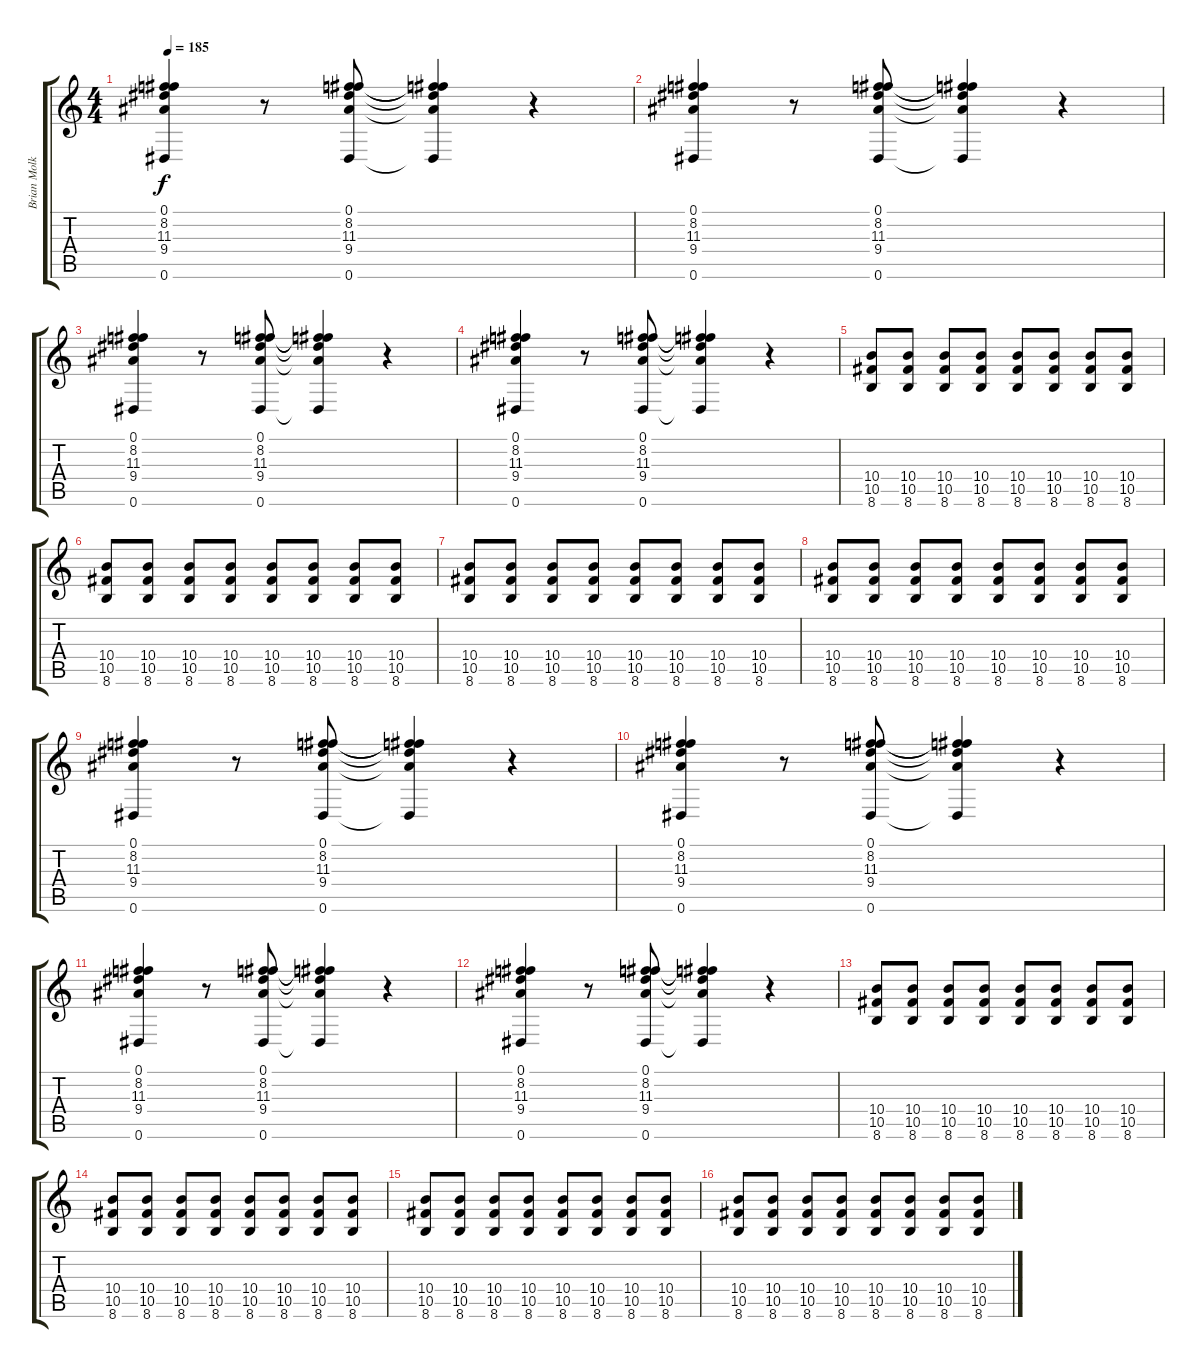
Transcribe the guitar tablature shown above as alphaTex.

\track ("Brian Molko" "Brian Molk") {instrument overdrivenguitar}
\staff {score tabs}
\tuning (Eb4 Bb3 Gb3 Db3 Ab2 Eb2) {hide}
\ts (4 4)
\tempo 185
\clef g2
\ks c
(0.1 8.2 11.3 9.4 0.6).4{dy f} r.8 (0.1 8.2 11.3 9.4 0.6).8 (0.1{t} 8.2{t} 11.3{t} 9.4{t} 0.6{t}).4 r.4 |
(0.1 8.2 11.3 9.4 0.6).4 r.8 (0.1 8.2 11.3 9.4 0.6).8 (0.1{t} 8.2{t} 11.3{t} 9.4{t} 0.6{t}).4 r.4 |
(0.1 8.2 11.3 9.4 0.6).4 r.8 (0.1 8.2 11.3 9.4 0.6).8 (0.1{t} 8.2{t} 11.3{t} 9.4{t} 0.6{t}).4 r.4 |
(0.1 8.2 11.3 9.4 0.6).4 r.8 (0.1 8.2 11.3 9.4 0.6).8 (0.1{t} 8.2{t} 11.3{t} 9.4{t} 0.6{t}).4 r.4 |
(10.4 10.5 8.6).8 (10.4 10.5 8.6).8 (10.4 10.5 8.6).8 (10.4 10.5 8.6).8 (10.4 10.5 8.6).8 (10.4 10.5 8.6).8 (10.4 10.5 8.6).8 (10.4 10.5 8.6).8 |
(10.4 10.5 8.6).8 (10.4 10.5 8.6).8 (10.4 10.5 8.6).8 (10.4 10.5 8.6).8 (10.4 10.5 8.6).8 (10.4 10.5 8.6).8 (10.4 10.5 8.6).8 (10.4 10.5 8.6).8 |
(10.4 10.5 8.6).8 (10.4 10.5 8.6).8 (10.4 10.5 8.6).8 (10.4 10.5 8.6).8 (10.4 10.5 8.6).8 (10.4 10.5 8.6).8 (10.4 10.5 8.6).8 (10.4 10.5 8.6).8 |
(10.4 10.5 8.6).8 (10.4 10.5 8.6).8 (10.4 10.5 8.6).8 (10.4 10.5 8.6).8 (10.4 10.5 8.6).8 (10.4 10.5 8.6).8 (10.4 10.5 8.6).8 (10.4 10.5 8.6).8 |
(0.1 8.2 11.3 9.4 0.6).4 r.8 (0.1 8.2 11.3 9.4 0.6).8 (0.1{t} 8.2{t} 11.3{t} 9.4{t} 0.6{t}).4 r.4 |
(0.1 8.2 11.3 9.4 0.6).4 r.8 (0.1 8.2 11.3 9.4 0.6).8 (0.1{t} 8.2{t} 11.3{t} 9.4{t} 0.6{t}).4 r.4 |
(0.1 8.2 11.3 9.4 0.6).4 r.8 (0.1 8.2 11.3 9.4 0.6).8 (0.1{t} 8.2{t} 11.3{t} 9.4{t} 0.6{t}).4 r.4 |
(0.1 8.2 11.3 9.4 0.6).4 r.8 (0.1 8.2 11.3 9.4 0.6).8 (0.1{t} 8.2{t} 11.3{t} 9.4{t} 0.6{t}).4 r.4 |
(10.4 10.5 8.6).8 (10.4 10.5 8.6).8 (10.4 10.5 8.6).8 (10.4 10.5 8.6).8 (10.4 10.5 8.6).8 (10.4 10.5 8.6).8 (10.4 10.5 8.6).8 (10.4 10.5 8.6).8 |
(10.4 10.5 8.6).8 (10.4 10.5 8.6).8 (10.4 10.5 8.6).8 (10.4 10.5 8.6).8 (10.4 10.5 8.6).8 (10.4 10.5 8.6).8 (10.4 10.5 8.6).8 (10.4 10.5 8.6).8 |
(10.4 10.5 8.6).8 (10.4 10.5 8.6).8 (10.4 10.5 8.6).8 (10.4 10.5 8.6).8 (10.4 10.5 8.6).8 (10.4 10.5 8.6).8 (10.4 10.5 8.6).8 (10.4 10.5 8.6).8 |
(10.4 10.5 8.6).8 (10.4 10.5 8.6).8 (10.4 10.5 8.6).8 (10.4 10.5 8.6).8 (10.4 10.5 8.6).8 (10.4 10.5 8.6).8 (10.4 10.5 8.6).8 (10.4 10.5 8.6).8
